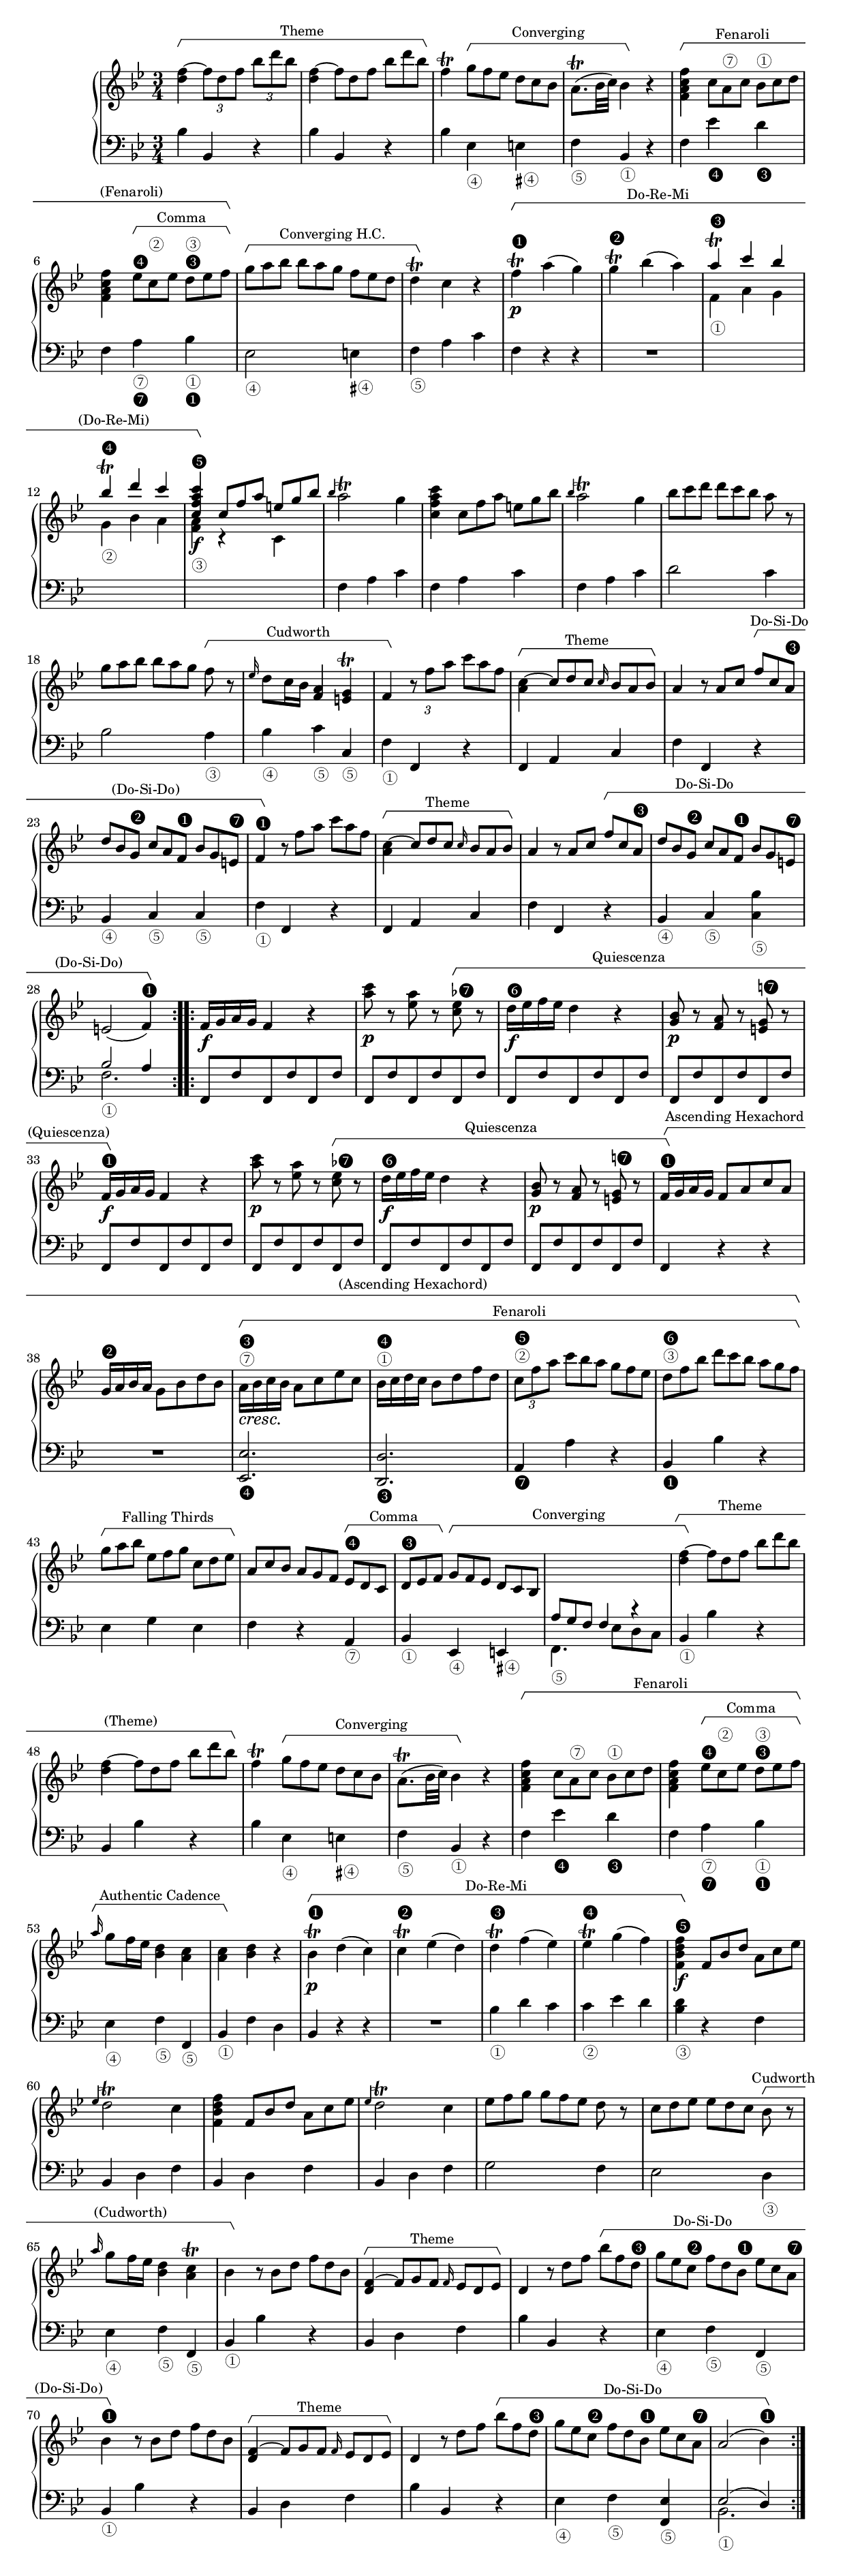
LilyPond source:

\version "2.24.0"
\include "../../../../stylesheets/annotation.ly"
\include "../../../../stylesheets/score.ly"
\include "../../../../stylesheets/typography.ly"

piece = "Tempo di Minuetto"

global = {
  \time 3/4
  \key bes \major
}

upVoice = \new Voice {
  \relative c' {
    \repeat volta 2 {
      \clef "treble"
      <f' d>4 \theme ~ \tuplet 3/2 4 { f8 d f bes d bes } \omit TupletBracket \omit TupletNumber |
      <f d>4 ~ \tuplet 3/2 4 { f8 d f bes d bes \stopGroup } |
      f4 \trill \tuplet 3/2 4 { g8 \converging f es d c bes } |
      a8. \trill ( bes32 c ) bes4 \stopGroup r |
      <f' c a f>4 \fenaroli \tuplet 3/2 4 { c8 a ^\bti c bes ^\bdo c d } |
      <f c a f>4 \tuplet 3/2 4 { \once \override HorizontalBracket.outside-staff-priority = #455 es8 \comma \mfa c ^\bre es d \mmi ^\bmi es f \stopGroup \stopGroup } |
      \tuplet 3/2 4 { g8 \converginghc a bes bes a g f \once\omit Accidental e d } |
      d4 \trill \stopGroup c r |
      \lowerTrill f4 \doremi \mdo \trill \p a ( g ) |
      \lowerTrill g4 \mre \trill bes ( a ) |
      \voiceOne {
        \lowerTrill a4 \mmi \trill c bes |
        \lowerTrill bes4 \mfa \trill d c |
        <c a f c>4 \mso \stopGroup \f \tuplet 3/2 4 { c,8 f a e g bes } |
      } \oneVoice
      \grace bes4 a2 \trill g4 |
      <c a f c>4 \tuplet 3/2 4 { c,8 f a e g bes } |
      \grace bes4 a2 \trill g4 |
      \tuplet 3/2 4 { bes8 c d d c bes } a r |
      \tuplet 3/2 4 { g8 a bes bes a g } f \cudworth r |
      \grace es16 d8 c16 bes16 <a f>4 <g e> \trill |
      f4 \stopGroup \once \undo \omit TupletNumber \tuplet 3/2 { r8 f' a } \tuplet 3/2 { c a f } |
      <c a>4 \theme ~ \stemUp \tuplet 3/2 { c8 d c } \stemNeutral \grace c16 \tuplet 3/2 { bes8 a bes \stopGroup } |
      a4 \stemUp \tuplet 3/2 4 { r8 a c f \doSiDo c a \mmi } |
      \tuplet 3/2 4 { d8 bes g \mre c a f \mdo bes g e \mti } \stemNeutral |
      f4 \mdo \stopGroup \tuplet 3/2 4 { r8 f' a c a f } |
      <c a>4 \theme ~ \stemUp \tuplet 3/2 { c8 d c } \stemNeutral \grace c16 \tuplet 3/2 { bes8 a bes \stopGroup } |
      a4 \stemUp \tuplet 3/2 4 { r8 a c f \doSiDo c a \mmi } |
      \tuplet 3/2 4 { d8 bes g \mre c a f \mdo bes g e \mti } \stemNeutral |
      e2 ( f4 \mdo \stopGroup )
    }
    \repeat volta 2 { \barNumberCheck #29
      f16 \f g a g f4 r |
      <c'' a>8 \p r <a es> r <es c> \quiescenza \mties r |
      d16 \mla \f es f es d4 r |
      <bes g>8 \p r <a f> r <g e> \mtina r |
      f16 \mdo \stopGroup \f g a g f4 r |
      <c'' a>8 \p r <a es> r <es c> \quiescenza \mties r |
      d16 \mla \f es f es d4 r |
      <bes g>8 \p r <a f> r <g e> \mtina r |
      f16 \mdo \stopGroup \once \override HorizontalBracket.shorten-pair = #'(-1.5 . 0) g \ascendingHexachord a g f8 a c a |
      g16 \mre a bes a g8 bes d bes |
      \once \override DynamicTextSpanner.style = #'none \crescTextCresc \once \override HorizontalBracket.outside-staff-priority = #455 a16 \fenaroli ^\bti \mmi \< bes c bes a8 c es c |
      bes16 ^\bdo \mfa c d c bes8 d f d |
      \once \undo \omit TupletNumber \tuplet 3/2 { c8 ^\bre \mso \! f a } \tuplet 3/2 4 { c8 bes a g f es } |
      \tuplet 3/2 4 { d8 ^\bmi \mla f bes d c bes a g f \stopGroup \stopGroup } |
      \tuplet 3/2 4 { g8 \fallingThirds a bes es, f g c, d es \stopGroup } |
      \stemUp \tuplet 3/2 4 { a,8 c bes a g f es \comma \mfa d c } \stemNeutral |
      \tuplet 3/2 4 { d8 \mmi es f \stopGroup g \converging f es d c bes } |
      \change Staff = "down" \voiceOne { \tuplet 3/2 { a8 g f } f4 r } \change Staff = "up" \oneVoice |
      <f'' d>4 \stopGroup ~ \tuplet 3/2 4 { \once \override HorizontalBracket.shorten-pair = #'(-4.5 . 0) f8 \theme d f bes d bes } |
      <f d>4 ~ \tuplet 3/2 4 { f8 d f bes d bes \stopGroup } |
      f4 \trill \tuplet 3/2 4 { g8 \converging f es d c bes } |
      a8. \trill ( bes32 c ) bes4 \stopGroup r |
      <f' c a f>4 \fenaroli \tuplet 3/2 4 { c8 a ^\bti c bes ^\bdo c d } |
      <f c a f>4 \tuplet 3/2 4 { \once \override HorizontalBracket.outside-staff-priority = #455 es8 \comma \mfa c ^\bre es d \mmi ^\bmi es f \stopGroup \stopGroup } |
      \grace a16 \authenticCadence g8 f16 es <d bes>4 <c a> |
      <c a>4 \stopGroup <d bes> r |
      \lowerTrill bes4 \doremi \mdo \trill \p d ( c ) |
      \lowerTrill c4 \mre \trill es ( d ) |
      \lowerTrill d4 \mmi \trill f ( es ) |
      \lowerTrill es4 \mfa \trill g ( f ) |
      <f d bes f>4 \mso \stopGroup \f \tuplet 3/2 4 { f,8 bes d a c es } |
      \grace es4 d2 \trill c4 |
      <f d bes f>4 \tuplet 3/2 4 { f,8 bes d a c es } |
      \grace es4 d2 \trill c4 |
      \tuplet 3/2 4 { es8 f g g f es } d r |
      \tuplet 3/2 4 { c8 d es es d c } bes \cudworth r |
      \grace a'16 g8 f16 es <d bes>4 <c a> \trill |
      bes4 \stopGroup \tuplet 3/2 4 { r8 bes d f d bes } |
      \once \tieUp <f d>4 \theme ~ \tuplet 3/2 { f8 g f } \grace f16 \tuplet 3/2 { es8 d es \stopGroup } |
      d4 \tuplet 3/2 4 { r8 d' f bes \doSiDo f d \mmi } |
      \tuplet 3/2 4 { g8 es c \mre f d bes \mdo es c a \mti } |
      bes4 \mdo \stopGroup \tuplet 3/2 4 { r8 bes d f d bes } |
      \once \tieUp <f d>4 \theme ~ \tuplet 3/2 { f8 g f } \grace f16 \tuplet 3/2 { es8 d es \stopGroup } |
      d4 \tuplet 3/2 4 { r8 d' f bes \doSiDo f d \mmi } |
      \tuplet 3/2 4 { g8 es c \mre f d bes \mdo es c a \mti } |
      a2 ( bes4 \mdo \stopGroup )
    }
  }
}

downVoice = \new Voice {
  \relative c {
    \repeat volta 2 {
      \clef "bass"
      bes'4 bes, r |
      bes'4 bes, r |
      bes'4 es, \bfa e \bfais |
      f4 \bso bes, \bdo r |
      f'4 es' _\mfa d _\mmi |
      f,4 a \bti _\mti bes \bdo _\mdo |
      es,2 \bfa e4 \bfais |
      f4 \bso a c |
      f,4 r r |
      R2. |
      \change Staff = "up" \voiceTwo {
        f'4 \bdo a g |
        g \bre bes a |
        <a f>4 \bmi r c, |
      } \change Staff = "down" \oneVoice
      f,4 a c |
      f,4 a c |
      f,4 a c |
      d2 c4 |
      bes2 a4 \bmi |
      bes4 \bfa c4 \bso c, \bso |
      f4 \bdo f, r |
      f4 a c |
      f4 f, r |
      bes4 \bfa c \bso c \bso |
      f4 \bdo f, r |
      f4 a c |
      f4 f, r |
      bes4 \bfa c4 \bso <bes' c,>4 \bso |
      << { bes2 a4 } \\ { f2. \bdo } >> \oneVoice
    }
    \repeat volta 2 { \barNumberCheck #29
      f,8 f' f, f' f, f' |
      f,8 f' f, f' f, f' |
      f,8 f' f, f' f, f' |
      f,8 f' f, f' f, f' |
      f,8 f' f, f' f, f' |
      f,8 f' f, f' f, f' |
      f,8 f' f, f' f, f' |
      f,8 f' f, f' f, f' |
      f,4 r r |
      R2. |
      <es' es,>2. _\mfa |
      <d d,>2. _\mmi |
      a4 _\mti a' r |
      bes,4 _\mdo bes' r |
      es,4 g es |
      f4 r a, \bti |
      bes4 \bdo es, \bfa e \bfais |
      \voiceTwo { f4. \bso es'8 d c } \oneVoice |
      bes4 \bdo bes' r |
      bes,4 bes' r |
      bes4 es, \bfa e \bfais |
      f4 \bso bes, \bdo r |
      f'4 es' _\mfa d _\mmi |
      f,4 a \bti _\mti bes \bdo _\mdo |
      es,4 \bfa f \bso f, \bso |
      bes4 \bdo f' d |
      bes4 r r |
      R2. |
      bes'4 \bdo d c |
      c4 \bre es d |
      <d bes>4 \bmi r f, |
      bes,4 d f |
      bes,4 d f |
      bes,4 d f |
      g2 f4 |
      es2 d4 \bmi |
      es4 \bfa f \bso f, \bso |
      bes4 \bdo bes' r |
      bes,4 d f |
      bes4 bes, r |
      es4 \bfa f \bso f, \bso |
      bes4 \bdo bes' r |
      bes,4 d f |
      bes4 bes, r |
      es4 \bfa f \bso <es f,> \bso |
      << { es2 ( d4 ) } \\ { bes2. \bdo } >> \oneVoice
    }
  }
}

\score {
  \new PianoStaff <<
    \new Staff = "up" << \global \upVoice >>
    \new Staff = "down" << \global \downVoice >>
  >>
}
